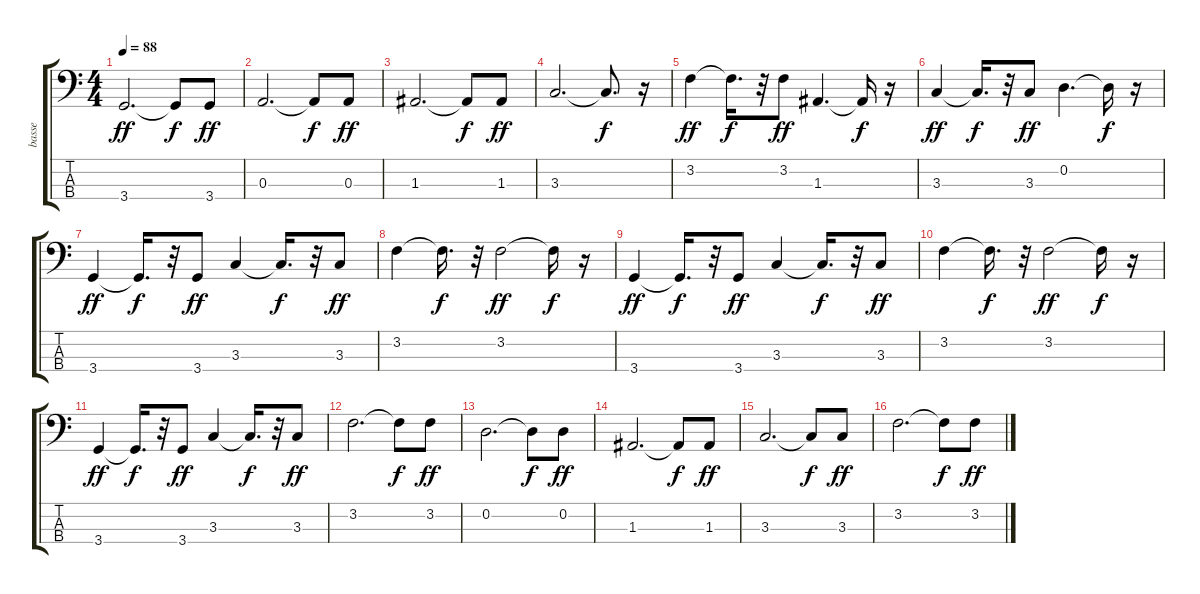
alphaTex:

\track ("basse" "basse") {instrument electricbassfinger}
\staff {score tabs}
\tuning (G2 D2 A1 E1) {hide}
\ts (4 4)
\tempo 88
\clef f4
\ks c
3.4.2{d dy ff} 3.4{t}.8{dy f} 3.4.8{dy ff} |
0.3.2{d} 0.3{t}.8{dy f} 0.3.8{dy ff} |
1.3.2{d} 1.3{t}.8{dy f} 1.3.8{dy ff} |
3.3.2{d} 3.3{t}.8{d dy f} r.16 |
3.2.4{dy ff} 3.2{t}.16{d dy f} r.32 3.2.8{dy ff} 1.3.4{d} 1.3{t}.16{dy f} r.16 |
3.3.4{dy ff} 3.3{t}.16{d dy f} r.32 3.3.8{dy ff} 0.2.4{d} 0.2{t}.16{dy f} r.16 |
3.4.4{dy ff} 3.4{t}.16{d dy f} r.32 3.4.8{dy ff} 3.3.4 3.3{t}.16{d dy f} r.32 3.3.8{dy ff} |
3.2.4 3.2{t}.16{d dy f} r.32 3.2.2{dy ff} 3.2{t}.16{dy f} r.16 |
3.4.4{dy ff} 3.4{t}.16{d dy f} r.32 3.4.8{dy ff} 3.3.4 3.3{t}.16{d dy f} r.32 3.3.8{dy ff} |
3.2.4 3.2{t}.16{d dy f} r.32 3.2.2{dy ff} 3.2{t}.16{dy f} r.16 |
3.4.4{dy ff} 3.4{t}.16{d dy f} r.32 3.4.8{dy ff} 3.3.4 3.3{t}.16{d dy f} r.32 3.3.8{dy ff} |
3.2.2{d} 3.2{t}.8{dy f} 3.2.8{dy ff} |
0.2.2{d} 0.2{t}.8{dy f} 0.2.8{dy ff} |
1.3.2{d} 1.3{t}.8{dy f} 1.3.8{dy ff} |
3.3.2{d} 3.3{t}.8{dy f} 3.3.8{dy ff} |
3.2.2{d} 3.2{t}.8{dy f} 3.2.8{dy ff}
